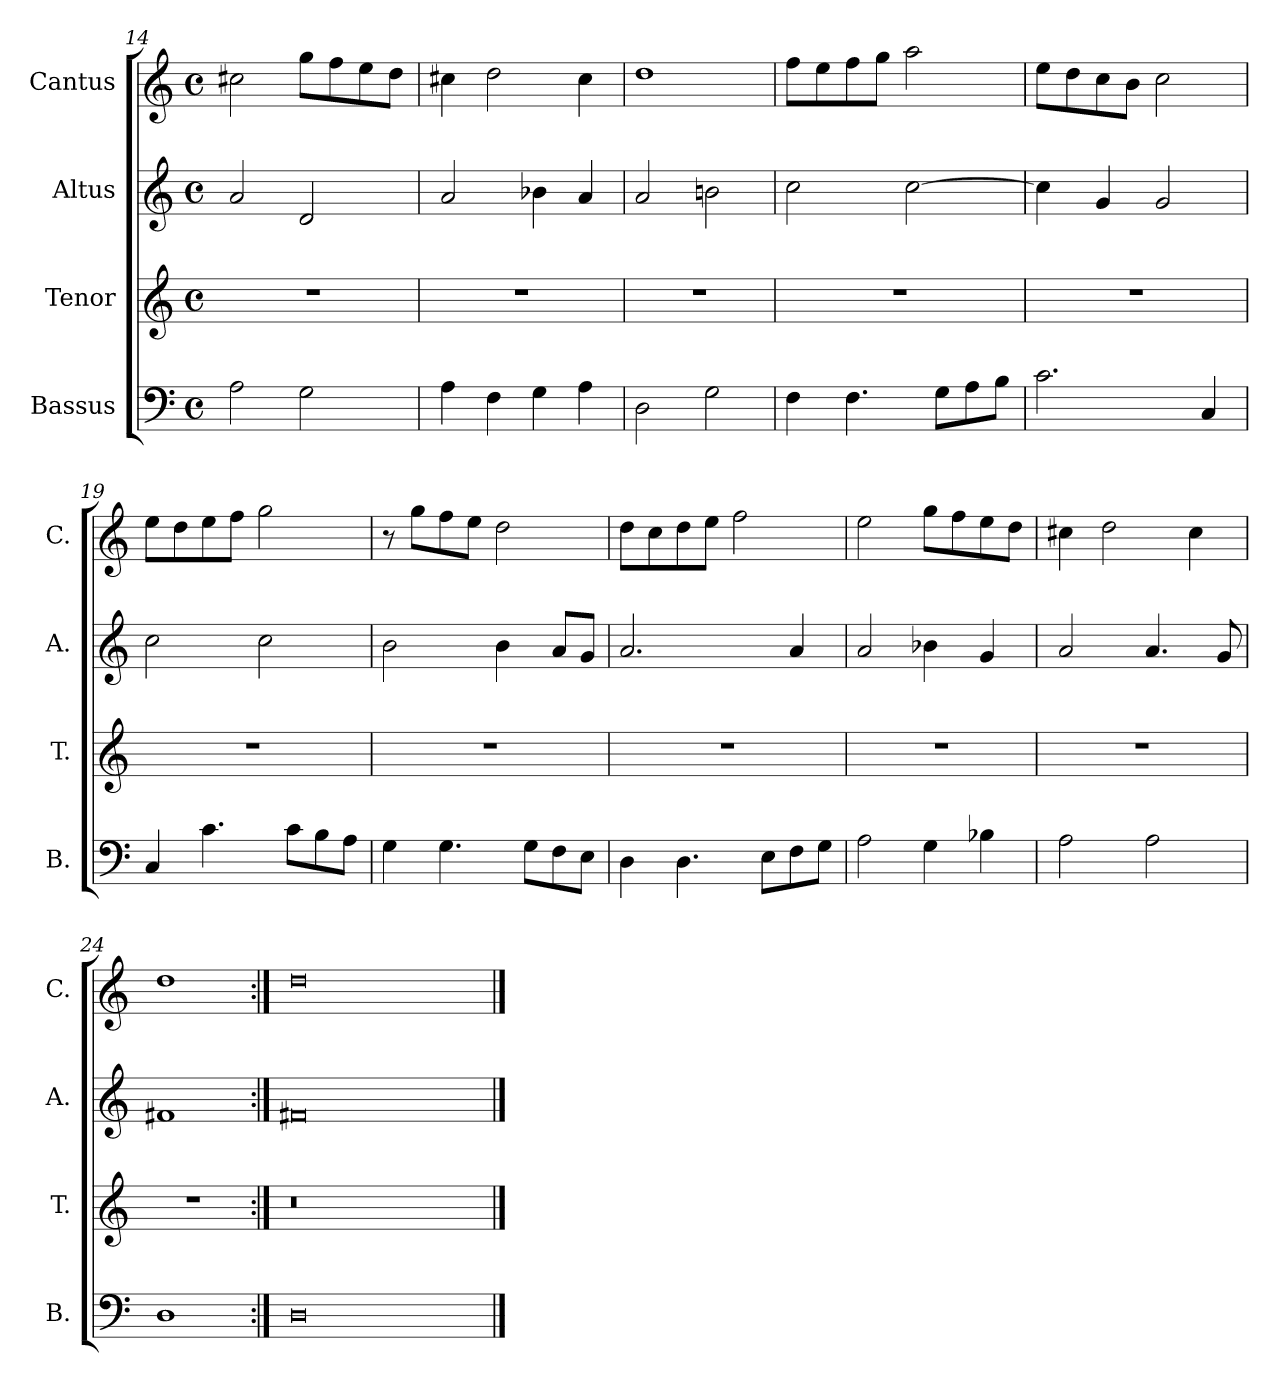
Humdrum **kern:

**kern	**kern	**kern	**kern
*part4	*part3	*part2	*part1
*staff4	*staff3	*staff2	*staff1
*I"Bassus	*I"Tenor	*I"Altus	*I"Cantus
*I'B.	*I'T.	*I'A.	*I'C.
*clefF4	*clefG2	*clefG2	*clefG2
*k[]	*k[]	*k[]	*k[]
*C:	*C:	*C:	*C:
*M4/4	*M4/4	*M4/4	*M4/4
*met(c)	*met(c)	*met(c)	*met(c)
=14	=14	=14	=14
2A\	1r	2a/	2cc#X\
2G\	.	2d/	8gg\L
.	.	.	8ff\
.	.	.	8ee\
.	.	.	8dd\J
=15	=15	=15	=15
4A\	1r	2a/	4cc#X\
4F\	.	.	2dd\
4G\	.	4b-X\	.
4A\	.	4a/	4cc#\
=16	=16	=16	=16
2D\	1r	2a/	1dd\
2G\	.	2bn\	.
!!LO:LB:g=z
=17	=17	=17	=17
4F\	1r	2cc\	8ff\L
.	.	.	8ee\
4.F\	.	.	8ff\
.	.	.	8gg\J
.	.	[2cc\	2aa\
8G\L	.	.	.
8A\	.	.	.
8B\J	.	.	.
=18	=18	=18	=18
2.c\	1r	4cc\]	8ee\L
.	.	.	8dd\
.	.	4g/	8cc\
.	.	.	8b\J
.	.	2g/	2cc\
4C/	.	.	.
=19	=19	=19	=19
4C/	1r	2cc\	8ee\L
.	.	.	8dd\
4.c\	.	.	8ee\
.	.	.	8ff\J
.	.	2cc\	2gg\
8c\L	.	.	.
8B\	.	.	.
8A\J	.	.	.
=20	=20	=20	=20
4G\	1r	2b\	8r
.	.	.	8gg\L
4.G\	.	.	8ff\
.	.	.	8ee\J
.	.	4b\	2dd\
8G\L	.	.	.
8F\	.	8a/L	.
8E\J	.	8g/J	.
=21	=21	=21	=21
4D\	1r	2.a/	8dd\L
.	.	.	8cc\
4.D\	.	.	8dd\
.	.	.	8ee\J
.	.	.	2ff\
8E\L	.	.	.
8F\	.	4a/	.
8G\J	.	.	.
=22	=22	=22	=22
2A\	1r	2a/	2ee\
4G\	.	4b-X\	8gg\L
.	.	.	8ff\
4B-X\	.	4g/	8ee\
.	.	.	8dd\J
=23	=23	=23	=23
2A\	1r	2a/	4cc#X\
.	.	.	2dd\
2A\	.	4.a/	.
.	.	.	4cc#\
.	.	8g/	.
=24	=24	=24	=24
1D\	1r	1f#X/	1dd\
=25:|!	=25:|!	=25:|!	=25:|!
!	!LO:N:vis=0	!	!
0D\	1r	0f#X/	0dd\
.	1ryy	.	.
==	==	==	==
*-	*-	*-	*-
